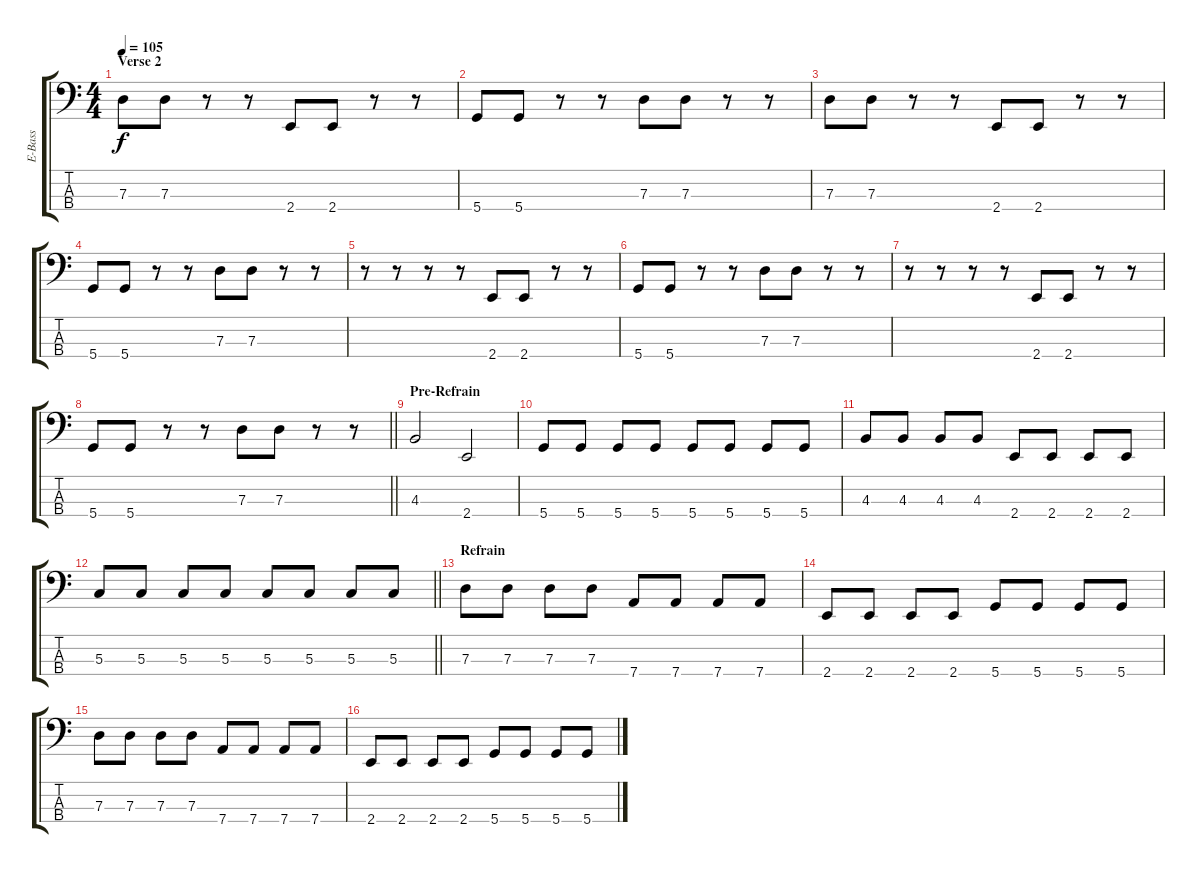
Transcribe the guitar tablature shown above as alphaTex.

\track ("E-Bass" "E-Bass") {instrument slapbass2}
\staff {score tabs}
\tuning (F2 C2 G1 D1) {hide}
\ts (4 4)
\section ("" "Verse 2")
\tempo 105
\clef f4
\ks c
7.3.8{dy f} 7.3.8 r.8 r.8 2.4.8 2.4.8 r.8 r.8 |
5.4.8 5.4.8 r.8 r.8 7.3.8 7.3.8 r.8 r.8 |
7.3.8 7.3.8 r.8 r.8 2.4.8 2.4.8 r.8 r.8 |
5.4.8 5.4.8 r.8 r.8 7.3.8 7.3.8 r.8 r.8 |
r.8 r.8 r.8 r.8 2.4.8 2.4.8 r.8 r.8 |
5.4.8 5.4.8 r.8 r.8 7.3.8 7.3.8 r.8 r.8 |
r.8 r.8 r.8 r.8 2.4.8 2.4.8 r.8 r.8 |
\barLineRight lightlight
5.4.8 5.4.8 r.8 r.8 7.3.8 7.3.8 r.8 r.8 |
\section ("" "Pre-Refrain")
4.3.2 2.4.2 |
5.4.8 5.4.8 5.4.8 5.4.8 5.4.8 5.4.8 5.4.8 5.4.8 |
4.3.8 4.3.8 4.3.8 4.3.8 2.4.8 2.4.8 2.4.8 2.4.8 |
\barLineRight lightlight
5.3.8 5.3.8 5.3.8 5.3.8 5.3.8 5.3.8 5.3.8 5.3.8 |
\section ("" "Refrain")
7.3.8 7.3.8 7.3.8 7.3.8 7.4.8 7.4.8 7.4.8 7.4.8 |
2.4.8 2.4.8 2.4.8 2.4.8 5.4.8 5.4.8 5.4.8 5.4.8 |
7.3.8 7.3.8 7.3.8 7.3.8 7.4.8 7.4.8 7.4.8 7.4.8 |
2.4.8 2.4.8 2.4.8 2.4.8 5.4.8 5.4.8 5.4.8 5.4.8
